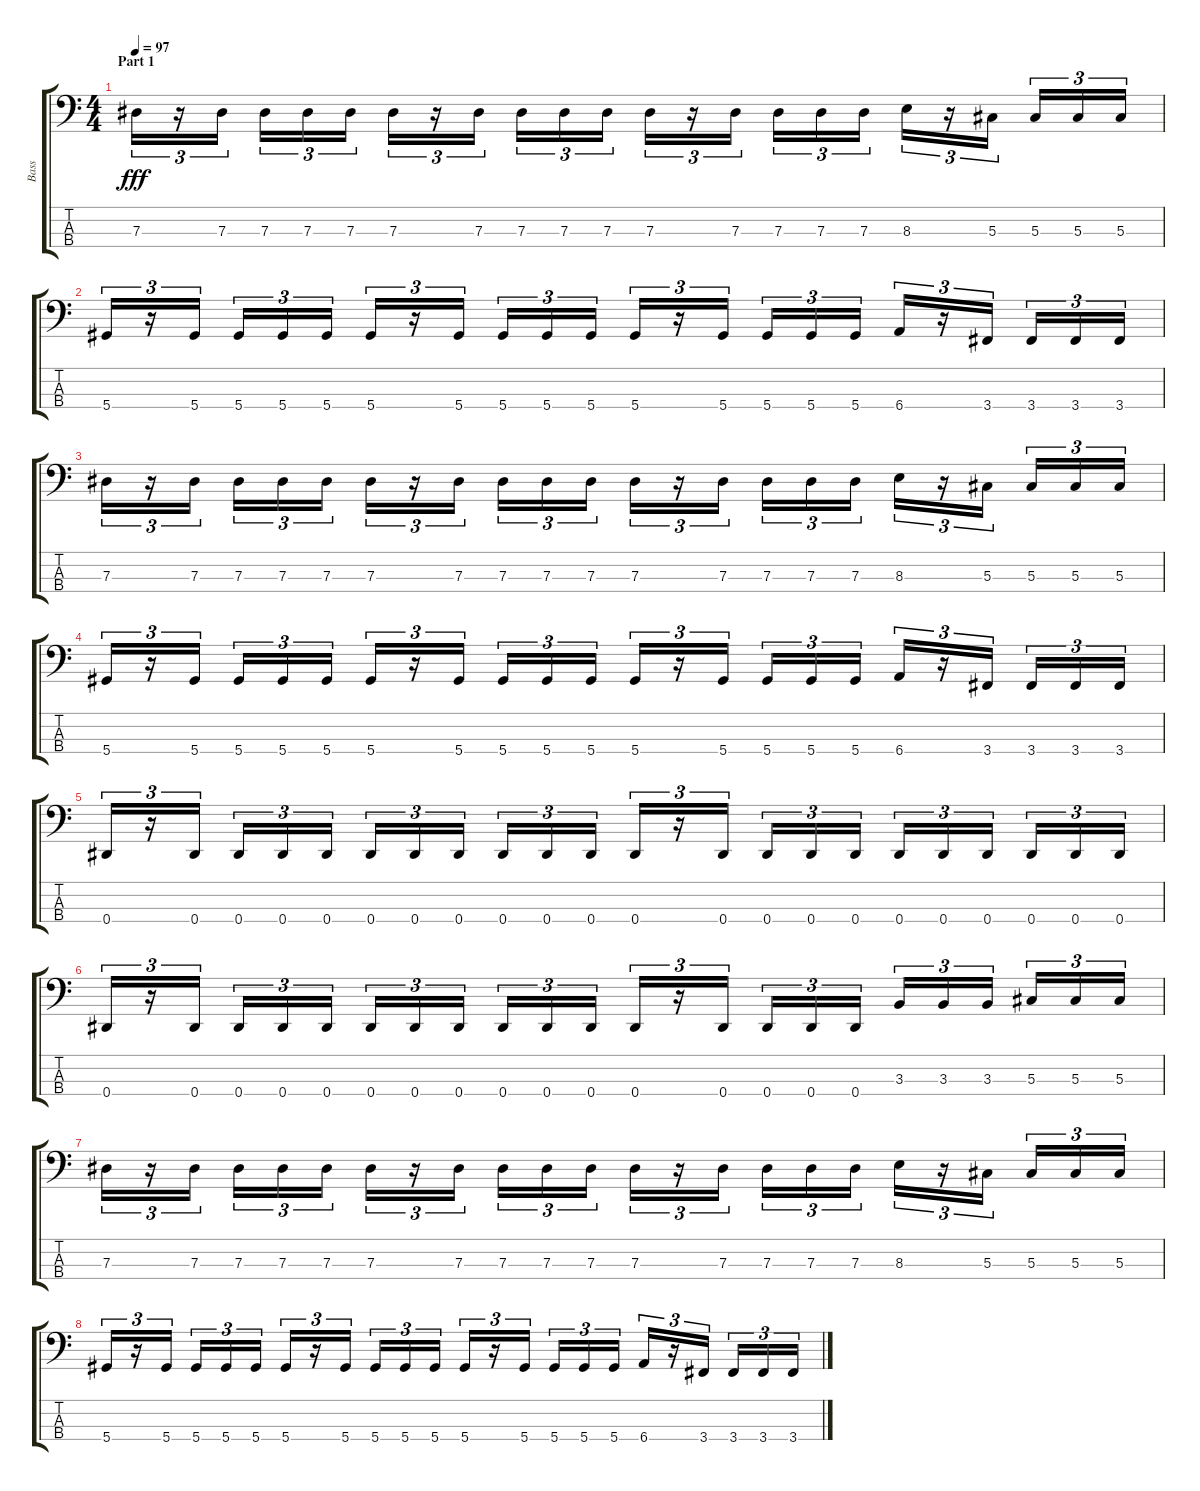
\track ("Bass" "Bass") {instrument electricbassfinger}
\staff {score tabs}
\tuning (Gb2 Db2 Ab1 Eb1) {hide}
\ts (4 4)
\section ("" "Part 1")
\tempo 97
\clef f4
\ks c
7.3.16{tu (3 2) dy fff} r.16{tu (3 2)} 7.3.16{tu (3 2)} 7.3.16{tu (3 2)} 7.3.16{tu (3 2)} 7.3.16{tu (3 2)} 7.3.16{tu (3 2)} r.16{tu (3 2)} 7.3.16{tu (3 2)} 7.3.16{tu (3 2)} 7.3.16{tu (3 2)} 7.3.16{tu (3 2)} 7.3.16{tu (3 2)} r.16{tu (3 2)} 7.3.16{tu (3 2)} 7.3.16{tu (3 2)} 7.3.16{tu (3 2)} 7.3.16{tu (3 2)} 8.3.16{tu (3 2)} r.16{tu (3 2)} 5.3.16{tu (3 2)} 5.3.16{tu (3 2)} 5.3.16{tu (3 2)} 5.3.16{tu (3 2)} |
5.4.16{tu (3 2)} r.16{tu (3 2)} 5.4.16{tu (3 2)} 5.4.16{tu (3 2)} 5.4.16{tu (3 2)} 5.4.16{tu (3 2)} 5.4.16{tu (3 2)} r.16{tu (3 2)} 5.4.16{tu (3 2)} 5.4.16{tu (3 2)} 5.4.16{tu (3 2)} 5.4.16{tu (3 2)} 5.4.16{tu (3 2)} r.16{tu (3 2)} 5.4.16{tu (3 2)} 5.4.16{tu (3 2)} 5.4.16{tu (3 2)} 5.4.16{tu (3 2)} 6.4.16{tu (3 2)} r.16{tu (3 2)} 3.4.16{tu (3 2)} 3.4.16{tu (3 2)} 3.4.16{tu (3 2)} 3.4.16{tu (3 2)} |
7.3.16{tu (3 2)} r.16{tu (3 2)} 7.3.16{tu (3 2)} 7.3.16{tu (3 2)} 7.3.16{tu (3 2)} 7.3.16{tu (3 2)} 7.3.16{tu (3 2)} r.16{tu (3 2)} 7.3.16{tu (3 2)} 7.3.16{tu (3 2)} 7.3.16{tu (3 2)} 7.3.16{tu (3 2)} 7.3.16{tu (3 2)} r.16{tu (3 2)} 7.3.16{tu (3 2)} 7.3.16{tu (3 2)} 7.3.16{tu (3 2)} 7.3.16{tu (3 2)} 8.3.16{tu (3 2)} r.16{tu (3 2)} 5.3.16{tu (3 2)} 5.3.16{tu (3 2)} 5.3.16{tu (3 2)} 5.3.16{tu (3 2)} |
5.4.16{tu (3 2)} r.16{tu (3 2)} 5.4.16{tu (3 2)} 5.4.16{tu (3 2)} 5.4.16{tu (3 2)} 5.4.16{tu (3 2)} 5.4.16{tu (3 2)} r.16{tu (3 2)} 5.4.16{tu (3 2)} 5.4.16{tu (3 2)} 5.4.16{tu (3 2)} 5.4.16{tu (3 2)} 5.4.16{tu (3 2)} r.16{tu (3 2)} 5.4.16{tu (3 2)} 5.4.16{tu (3 2)} 5.4.16{tu (3 2)} 5.4.16{tu (3 2)} 6.4.16{tu (3 2)} r.16{tu (3 2)} 3.4.16{tu (3 2)} 3.4.16{tu (3 2)} 3.4.16{tu (3 2)} 3.4.16{tu (3 2)} |
0.4.16{tu (3 2)} r.16{tu (3 2)} 0.4.16{tu (3 2)} 0.4.16{tu (3 2)} 0.4.16{tu (3 2)} 0.4.16{tu (3 2)} 0.4.16{tu (3 2)} 0.4.16{tu (3 2)} 0.4.16{tu (3 2)} 0.4.16{tu (3 2)} 0.4.16{tu (3 2)} 0.4.16{tu (3 2)} 0.4.16{tu (3 2)} r.16{tu (3 2)} 0.4.16{tu (3 2)} 0.4.16{tu (3 2)} 0.4.16{tu (3 2)} 0.4.16{tu (3 2)} 0.4.16{tu (3 2)} 0.4.16{tu (3 2)} 0.4.16{tu (3 2)} 0.4.16{tu (3 2)} 0.4.16{tu (3 2)} 0.4.16{tu (3 2)} |
0.4.16{tu (3 2)} r.16{tu (3 2)} 0.4.16{tu (3 2)} 0.4.16{tu (3 2)} 0.4.16{tu (3 2)} 0.4.16{tu (3 2)} 0.4.16{tu (3 2)} 0.4.16{tu (3 2)} 0.4.16{tu (3 2)} 0.4.16{tu (3 2)} 0.4.16{tu (3 2)} 0.4.16{tu (3 2)} 0.4.16{tu (3 2)} r.16{tu (3 2)} 0.4.16{tu (3 2)} 0.4.16{tu (3 2)} 0.4.16{tu (3 2)} 0.4.16{tu (3 2)} 3.3.16{tu (3 2)} 3.3.16{tu (3 2)} 3.3.16{tu (3 2)} 5.3.16{tu (3 2)} 5.3.16{tu (3 2)} 5.3.16{tu (3 2)} |
7.3.16{tu (3 2)} r.16{tu (3 2)} 7.3.16{tu (3 2)} 7.3.16{tu (3 2)} 7.3.16{tu (3 2)} 7.3.16{tu (3 2)} 7.3.16{tu (3 2)} r.16{tu (3 2)} 7.3.16{tu (3 2)} 7.3.16{tu (3 2)} 7.3.16{tu (3 2)} 7.3.16{tu (3 2)} 7.3.16{tu (3 2)} r.16{tu (3 2)} 7.3.16{tu (3 2)} 7.3.16{tu (3 2)} 7.3.16{tu (3 2)} 7.3.16{tu (3 2)} 8.3.16{tu (3 2)} r.16{tu (3 2)} 5.3.16{tu (3 2)} 5.3.16{tu (3 2)} 5.3.16{tu (3 2)} 5.3.16{tu (3 2)} |
5.4.16{tu (3 2)} r.16{tu (3 2)} 5.4.16{tu (3 2)} 5.4.16{tu (3 2)} 5.4.16{tu (3 2)} 5.4.16{tu (3 2)} 5.4.16{tu (3 2)} r.16{tu (3 2)} 5.4.16{tu (3 2)} 5.4.16{tu (3 2)} 5.4.16{tu (3 2)} 5.4.16{tu (3 2)} 5.4.16{tu (3 2)} r.16{tu (3 2)} 5.4.16{tu (3 2)} 5.4.16{tu (3 2)} 5.4.16{tu (3 2)} 5.4.16{tu (3 2)} 6.4.16{tu (3 2)} r.16{tu (3 2)} 3.4.16{tu (3 2)} 3.4.16{tu (3 2)} 3.4.16{tu (3 2)} 3.4.16{tu (3 2)}
